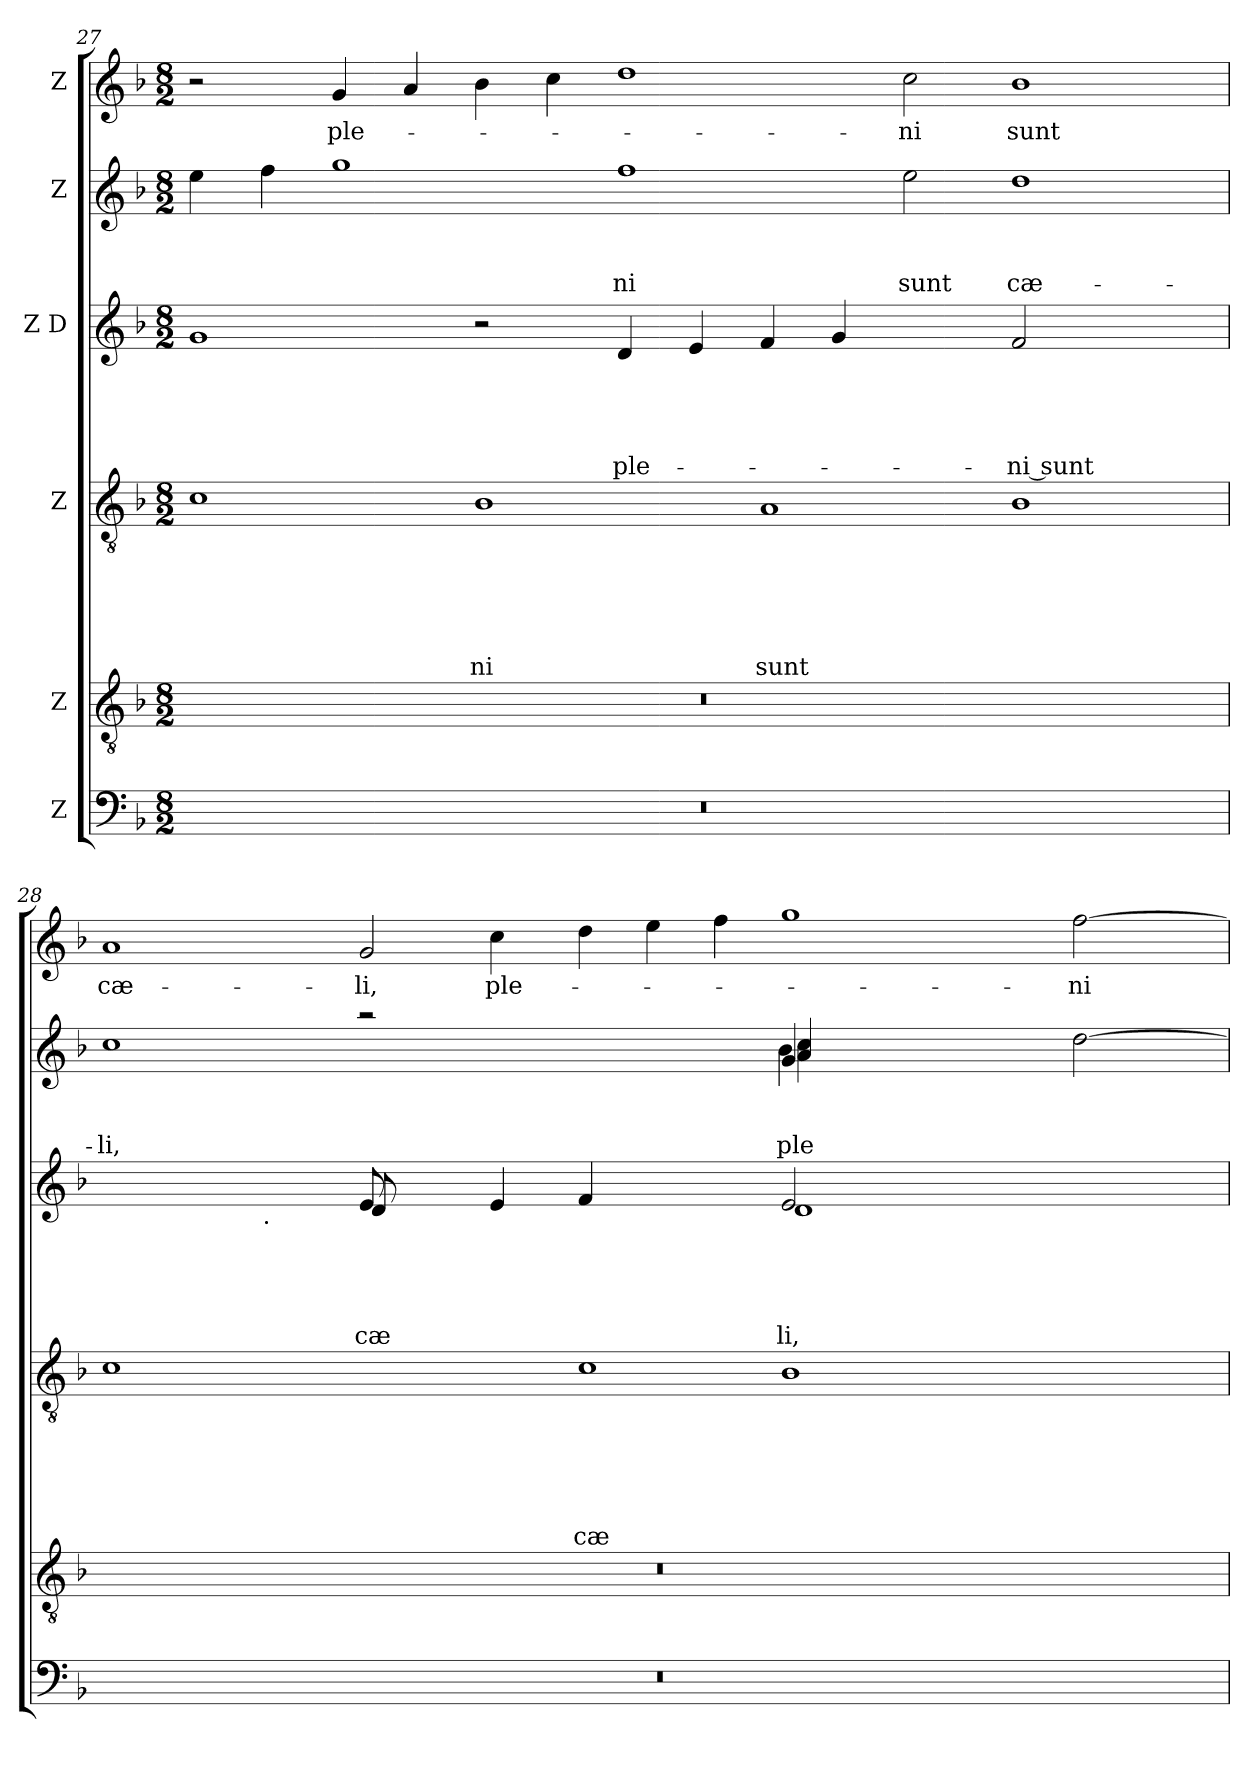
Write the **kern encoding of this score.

**kern	**kern	**kern	**text	**text	**text	**text	**text	**text	**kern	**text	**text	**text	**text	**text	**kern	**text	**text	**text	**kern	**text
*part6	*part5	*part4	*part4	*part4	*part4	*part4	*part4	*part4	*part3	*part3	*part3	*part3	*part3	*part3	*part2	*part2	*part2	*part2	*part1	*part1
*staff6	*staff5	*staff4	*staff4	*staff4	*staff4	*staff4	*staff4	*staff4	*staff3	*staff3	*staff3	*staff3	*staff3	*staff3	*staff2	*staff2	*staff2	*staff2	*staff1	*staff1
*I"Z	*I"Z	*I"Z	*	*	*	*	*	*	*I"Z D	*	*	*	*	*	*I"Z	*	*	*	*I"Z	*
*clefF4	*clefGv2	*clefGv2	*	*	*	*	*	*	*clefG2	*	*	*	*	*	*clefG2	*	*	*	*clefG2	*
*k[b-]	*k[b-]	*k[b-]	*	*	*	*	*	*	*k[b-]	*	*	*	*	*	*k[b-]	*	*	*	*k[b-]	*
*F:	*F:	*F:	*	*	*	*	*	*	*F:	*	*	*	*	*	*F:	*	*	*	*F:	*
*M8/2	*M8/2	*M8/2	*	*	*	*	*	*	*M8/2	*	*	*	*	*	*M8/2	*	*	*	*M8/2	*
=27	=27	=27	=27	=27	=27	=27	=27	=27	=27	=27	=27	=27	=27	=27	=27	=27	=27	=27	=27	=27
00r	00r	1c	.	.	.	.	.	.	1g	.	.	.	.	.	4ee\	.	.	.	2r	.
.	.	.	.	.	.	.	.	.	.	.	.	.	.	.	4ff\	.	.	.	.	.
!	!	!	!	!	!	!	!	!	!	!	!	!	!	!	!	!	!	!	!	!LO:LY:b
.	.	.	.	.	.	.	.	.	.	.	.	.	.	.	1gg	.	.	.	4g/	ple-
.	.	.	.	.	.	.	.	.	.	.	.	.	.	.	.	.	.	.	4a/	.
!	!	!	!	!	!	!	!	!LO:LY:b	!	!	!	!	!	!	!	!	!	!	!	!
.	.	1B-	.	.	.	.	.	-ni	2r	.	.	.	.	.	.	.	.	.	4b-\	.
.	.	.	.	.	.	.	.	.	.	.	.	.	.	.	.	.	.	.	4cc\	.
!	!	!	!	!	!	!	!	!	!	!	!	!	!	!LO:LY:b	!	!	!	!LO:LY:b	!	!
.	.	.	.	.	.	.	.	.	4d/	.	.	.	.	-ple-	1ff	.	.	-ni	1dd	.
.	.	.	.	.	.	.	.	.	4e/	.	.	.	.	.	.	.	.	.	.	.
!	!	!	!	!	!	!	!	!LO:LY:b	!	!	!	!	!	!	!	!	!	!	!	!
.	.	1A	.	.	.	.	.	sunt	4f/	.	.	.	.	.	.	.	.	.	.	.
.	.	.	.	.	.	.	.	.	4g/	.	.	.	.	.	.	.	.	.	.	.
!	!	!	!	!	!	!	!	!	!	!	!	!	!	!	!	!	!	!LO:LY:b	!	!LO:LY:b
.	.	.	.	.	.	.	.	.	2ryy	.	.	.	.	.	2ee\	.	.	sunt	2cc\	-ni
!	!	!	!	!	!	!	!	!	!	!	!	!	!	!LO:LY:b	!	!	!	!LO:LY:b	!	!LO:LY:b
.	.	1B-	.	.	.	.	.	.	2f/	.	.	.	.	-ni sunt	1dd	.	.	cæ-	1b-	sunt
.	.	.	.	.	.	.	.	.	2ryy	.	.	.	.	.	.	.	.	.	.	.
!!LO:LB:g=z
=28	=28	=28	=28	=28	=28	=28	=28	=28	=28	=28	=28	=28	=28	=28	=28	=28	=28	=28	=28	=28
*	*	*^	*	*	*	*	*	*	*^	*	*	*	*	*	*	*	*	*	*	*
*	*	*	*	*	*	*	*	*	*	*	*^	*	*	*	*	*	*	*	*	*	*	*
!	!	!	!	!	!	!	!	!	!	!	!	!	!	!	!	!	!	!	!	!	!LO:LY:b:rj	!	!LO:LY:b
*	*	*	*	*	*	*	*	*	*	*	*	*	*	*	*	*	*	*^	*	*	*	*	*
*	*	*	*	*	*	*	*	*	*	*	*	*	*	*	*	*	*	*	*^	*	*	*	*	*
*	*	*	*	*	*	*	*	*	*	*	*	*	*	*	*	*	*	*	*	*^	*	*	*	*	*
00r	00r	1c	0ryy	.	.	.	.	.	.	2ryy	1ryy	0ryy	.	.	.	.	.	1cc	0ryy	0ryy	0ryy	.	.	-li,	1a	cæ-
.	.	.	.	.	.	.	.	.	.	8.ryy	.	.	.	.	.	.	.	.	.	.	.	.	.	.	.	.
!	!	!	!	!	!	!	!	!	!	!LO:TX:b:t=.	!	!	!	!	!	!	!	!	!	!	!	!	!	!	!	!
.	.	.	.	.	.	.	.	.	.	4ryy	.	.	.	.	.	.	.	.	.	.	.	.	.	.	.	.
.	.	.	.	.	.	.	.	.	.	16ryy	.	.	.	.	.	.	.	.	.	.	.	.	.	.	.	.
!	!	!	!	!	!	!	!	!	!	!	!	!	!	!	!	!	!LO:LY:b:rj	!	!	!	!	!	!	!	!	!LO:LY:b
.	.	2.ryy	.	.	.	.	.	.	.	8e/	8d/	.	.	.	.	.	cæ-	2raa	.	.	.	.	.	.	2g/	-li,
.	.	.	.	.	.	.	.	.	.	2ryy	4.ryy	.	.	.	.	.	.	.	.	.	.	.	.	.	.	.
!	!	!	!	!	!	!	!	!	!	!	!	!	!	!	!	!	!	!	!	!	!	!	!	!	!	!LO:LY:b
.	.	.	.	.	.	.	.	.	.	.	4e/	.	.	.	.	.	.	1ryy	.	.	.	.	.	.	4cc\	ple-
.	.	.	.	.	.	.	.	.	.	1ryy	.	.	.	.	.	.	.	.	.	.	.	.	.	.	.	.
!	!	!	!	!	!	!	!	!	!LO:LY:b	!	!	!	!	!	!	!	!	!	!	!	!	!	!	!	!	!
.	.	1c	.	.	.	.	.	.	cæ-	.	4f/	.	.	.	.	.	.	.	.	.	.	.	.	.	4dd\	.
.	.	.	2ryy	.	.	.	.	.	.	.	2ryy	2ryy	.	.	.	.	.	.	2ryy	2ryy	2ryy	.	.	.	4ee\	.
.	.	.	.	.	.	.	.	.	.	.	.	.	.	.	.	.	.	.	.	.	.	.	.	.	4ff\	.
!	!	!	!	!	!	!	!	!	!	!	!	!	!	!	!	!	!LO:LY:b	!	!	!	!	!	!	!LO:LY:b	!	!
.	.	.	1B-	.	.	.	.	.	.	.	2e/	1d	.	.	.	.	-li,	4g/	4a/	4b-\	4cc\	.	.	ple-	1gg	.
.	.	.	.	.	.	.	.	.	.	1ryy	.	.	.	.	.	.	.	.	.	.	.	.	.	.	.	.
.	.	2ryy	.	.	.	.	.	.	.	.	.	.	.	.	.	.	.	1ryy	1ryy	1ryy	2.ryy	.	.	.	.	.
.	.	.	.	.	.	.	.	.	.	.	2ryy	.	.	.	.	.	.	.	.	.	.	.	.	.	.	.
.	.	2.ryy	.	.	.	.	.	.	.	.	.	.	.	.	.	.	.	.	.	.	.	.	.	.	.	.
!	!	!	!	!	!	!	!	!	!	!	!	!	!	!	!	!	!	!	!	!	!	!	!	!	!	!LO:LY:b
.	.	.	2ryy	.	.	.	.	.	.	.	2ryy	2ryy	.	.	.	.	.	.	.	.	[>2dd\	.	.	.	[>2ff\	-ni
.	.	.	.	.	.	.	.	.	.	4.ryy	.	.	.	.	.	.	.	.	.	.	.	.	.	.	.	.
.	.	.	.	.	.	.	.	.	.	.	.	.	.	.	.	.	.	4ryy	4ryy	4ryy	.	.	.	.	.	.
*	*	*v	*v	*	*	*	*	*	*	*	*	*	*	*	*	*	*	*v	*v	*v	*v	*	*	*	*	*
*	*	*	*	*	*	*	*	*	*v	*v	*v	*	*	*	*	*	*	*	*	*	*	*
=	=	=	=	=	=	=	=	=	=	=	=	=	=	=	=	=	=	=	=	=
*-	*-	*-	*-	*-	*-	*-	*-	*-	*-	*-	*-	*-	*-	*-	*-	*-	*-	*-	*-	*-
